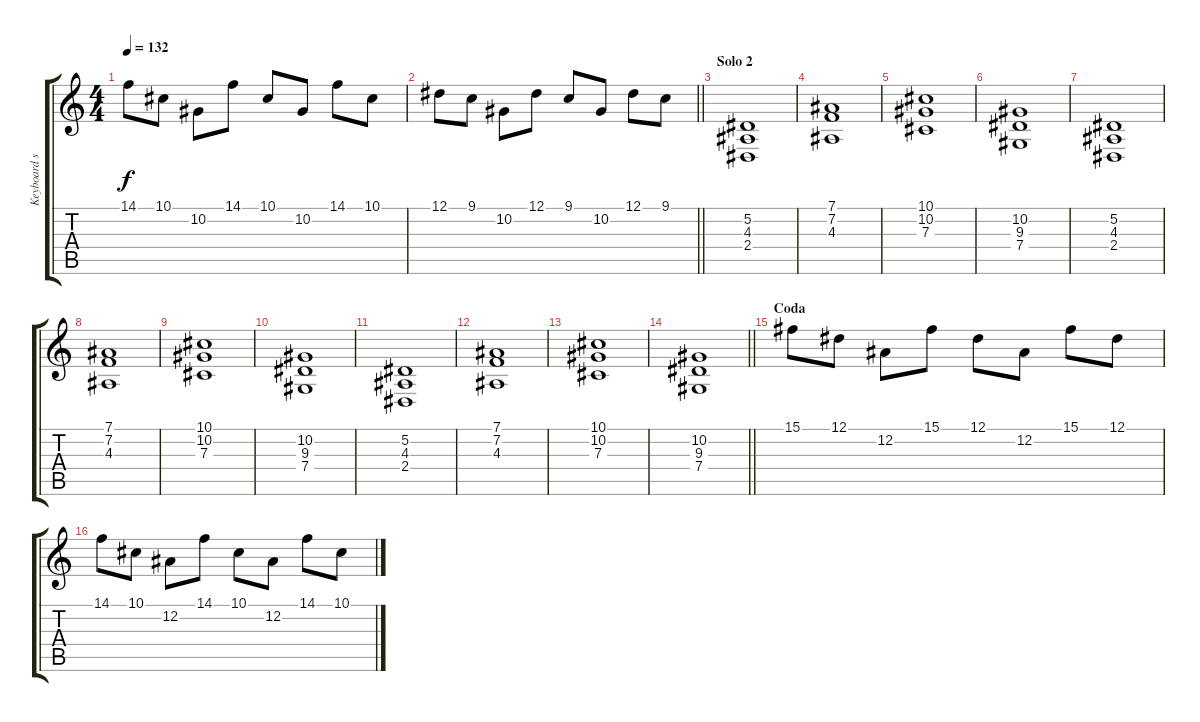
\track ("Keyboard strings" "Keyboard s") {instrument stringensemble1}
\staff {score tabs}
\tuning (Eb4 Bb3 Gb3 Db3 Ab2 Eb2) {hide}
\ts (4 4)
\tempo 132
\clef g2
\ks c
14.1.8{dy f} 10.1.8 10.2.8 14.1.8 10.1.8 10.2.8 14.1.8 10.1.8 |
\barLineRight lightlight
12.1.8 9.1.8 10.2.8 12.1.8 9.1.8 10.2.8 12.1.8 9.1.8 |
\section ("" "Solo 2")
(5.2 4.3 2.4).1{volume 13} |
(7.1 7.2 4.3).1 |
(10.1 10.2 7.3).1 |
(10.2 9.3 7.4).1 |
(5.2 4.3 2.4).1{volume 13} |
(7.1 7.2 4.3).1 |
(10.1 10.2 7.3).1 |
(10.2 9.3 7.4).1 |
(5.2 4.3 2.4).1{volume 13} |
(7.1 7.2 4.3).1 |
(10.1 10.2 7.3).1 |
\barLineRight lightlight
(10.2 9.3 7.4).1 |
\section ("" "Coda")
15.1.8{volume 13} 12.1.8 12.2.8 15.1.8 12.1.8 12.2.8 15.1.8 12.1.8 |
14.1.8 10.1.8 12.2.8 14.1.8 10.1.8 12.2.8 14.1.8 10.1.8
